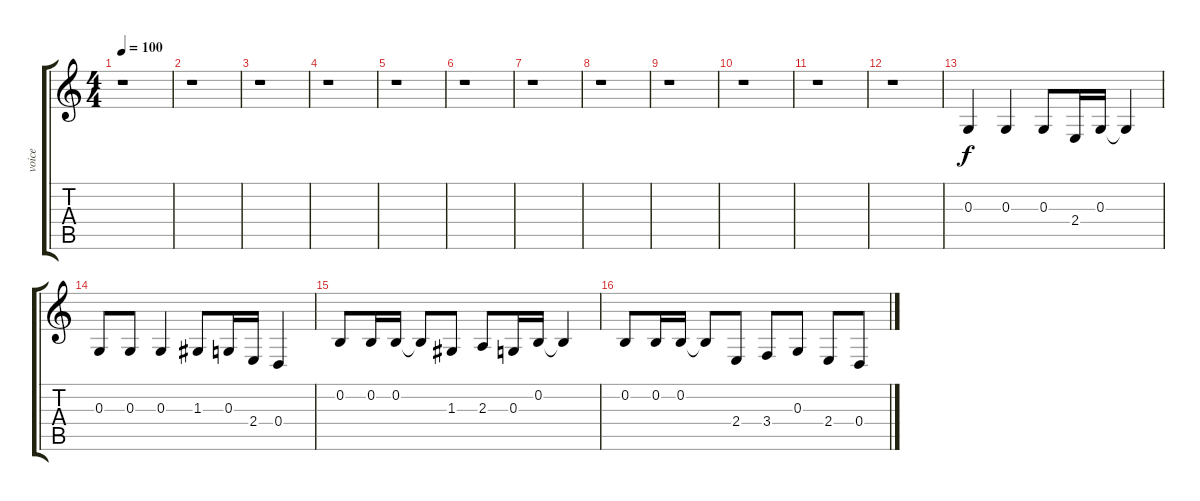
\track ("voice" "voice") {instrument lead6voice}
\staff {score tabs}
\tuning (E4 B3 G3 D3 A2 E2) {hide}
\ts (4 4)
\tempo 100
\clef g2
\ks c
r.1{dy f instrument lead6voice} |
r.1 |
r.1 |
r.1 |
r.1 |
r.1 |
r.1 |
r.1 |
r.1 |
r.1 |
r.1 |
r.1 |
0.3.4 0.3.4 0.3.8 2.4.16 0.3.16 0.3{t}.4 |
0.3.8 0.3.8 0.3.4 1.3.8 0.3.16 2.4.16 0.4.4 |
0.2.8 0.2.16 0.2.16 0.2{t}.8 1.3.8 2.3.8 0.3.16 0.2.16 0.2{t}.4 |
0.2.8 0.2.16 0.2.16 0.2{t}.8 2.4.8 3.4.8 0.3.8 2.4.8 0.4.8
